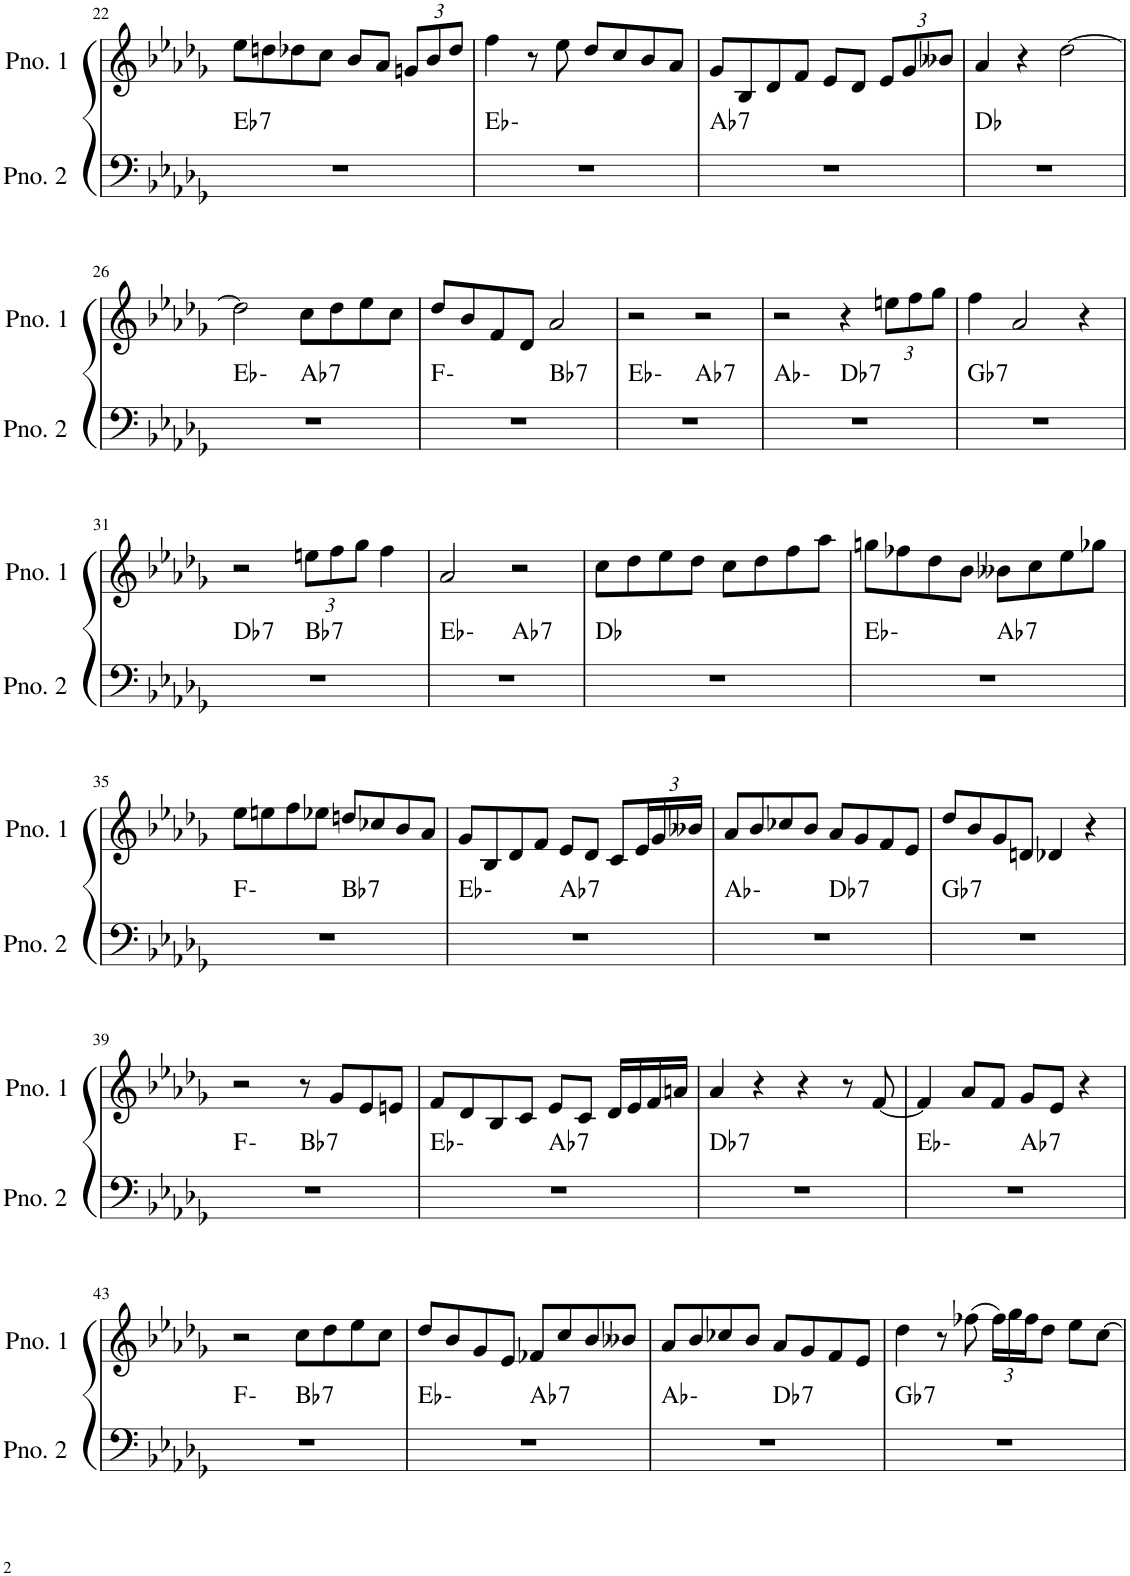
**kern	**harte	**kern
*part2	*part2	*part1
*staff2	*	*staff1
*I"ピアノ 2	*	*I"ピアノ 1
!!LO:PB:g=z
*clefF4	*	*clefG2
*k[b-e-a-d-g-]	*	*k[b-e-a-d-g-]
*M4/4	*	*M4/4
=22	=22	=22
!	!LO:H:kt=7	!
1r	Eb:7	8ee-\L
.	.	8ddn\
.	.	8dd-X\
.	.	8cc\J
.	.	8b-/L
.	.	8a-/J
*	*	*Xbrackettup
.	.	12gn/L
.	.	12b-/
.	.	12dd-/J
=23	=23	=23
1r	Eb:min	4ff\
.	.	8r
.	.	8ee-\
.	.	8dd-/L
.	.	8cc/
.	.	8b-/
.	.	8a-/J
=24	=24	=24
!	!LO:H:kt=7	!
1r	Ab:7	8g-/L
.	.	8B-/
.	.	8d-/
.	.	8f/J
.	.	8e-/L
.	.	8d-/J
.	.	12e-/L
.	.	12g-/
.	.	12b--X/J
=25	=25	=25
1r	Db:maj	4a-/
.	.	4r
.	.	[2dd-\
!!LO:LB:g=z
=26	=26	=26
*^	*	*
1r	2ryy	Eb:min	2dd-\]
!	!	!LO:H:kt=7	!
.	2ryy	Ab:7	8cc\L
.	.	.	8dd-\
.	.	.	8ee-\
.	.	.	8cc\J
=27	=27	=27	=27
1r	2ryy	F:min	8dd-/L
.	.	.	8b-/
.	.	.	8f/
.	.	.	8d-/J
!	!	!LO:H:kt=7	!
.	2ryy	Bb:7	2a-/
=28	=28	=28	=28
1r	2ryy	Eb:min	2r
!	!	!LO:H:kt=7	!
.	2ryy	Ab:7	2r
=29	=29	=29	=29
1r	2ryy	Ab:min	2r
!	!	!LO:H:kt=7	!
.	2ryy	Db:7	4r
.	.	.	12een\L
.	.	.	12ff\
.	.	.	12gg-\J
=30	=30	=30	=30
!	!	!LO:H:kt=7	!
*v	*v	*	*
1r	Gb:7	4ff\
.	.	2a-/
.	.	4r
!!LO:LB:g=z
=31	=31	=31
!	!LO:H:kt=7	!
*^	*	*
1r	2ryy	Db:7	2r
!	!	!LO:H:kt=7	!
.	2ryy	Bb:7	12een\L
.	.	.	12ff\
.	.	.	12gg-\J
.	.	.	4ff\
=32	=32	=32	=32
1r	2ryy	Eb:min	2a-/
!	!	!LO:H:kt=7	!
.	2ryy	Ab:7	2r
*v	*v	*	*
=33	=33	=33
1r	Db:maj	8cc\L
.	.	8dd-\
.	.	8ee-\
.	.	8dd-\J
.	.	8cc\L
.	.	8dd-\
.	.	8ff\
.	.	8aa-\J
=34	=34	=34
*^	*	*
1r	2ryy	Eb:min	8ggn\L
.	.	.	8ff-X\
.	.	.	8dd-\
.	.	.	8b-\J
!	!	!LO:H:kt=7	!
.	2ryy	Ab:7	8b--X\L
.	.	.	8cc\
.	.	.	8ee-\
.	.	.	8gg-X\J
!!LO:LB:g=z
=35	=35	=35	=35
1r	2ryy	F:min	8ee-\L
.	.	.	8een\
.	.	.	8ff\
.	.	.	8ee-X\J
!	!	!LO:H:kt=7	!
.	2ryy	Bb:7	8ddn/L
.	.	.	8cc-X/
.	.	.	8b-/
.	.	.	8a-/J
=36	=36	=36	=36
1r	2ryy	Eb:min	8g-/L
.	.	.	8B-/
.	.	.	8d-/
.	.	.	8f/J
!	!	!LO:H:kt=7	!
.	2ryy	Ab:7	8e-/L
.	.	.	8d-/J
.	.	.	8c/L
.	.	.	24e-/L
.	.	.	24g-/
.	.	.	24b--X/JJ
=37	=37	=37	=37
1r	2ryy	Ab:min	8a-/L
.	.	.	8b-/
.	.	.	8cc-X/
.	.	.	8b-/J
!	!	!LO:H:kt=7	!
.	2ryy	Db:7	8a-/L
.	.	.	8g-/
.	.	.	8f/
.	.	.	8e-/J
=38	=38	=38	=38
!	!	!LO:H:kt=7	!
*v	*v	*	*
1r	Gb:7	8dd-/L
.	.	8b-/
.	.	8g-/
.	.	8dn/J
.	.	4d-X/
.	.	4r
!!LO:LB:g=z
=39	=39	=39
*^	*	*
1r	2ryy	F:min	2r
!	!	!LO:H:kt=7	!
.	2ryy	Bb:7	8r
.	.	.	8g-/L
.	.	.	8e-/
.	.	.	8en/J
=40	=40	=40	=40
1r	2ryy	Eb:min	8f/L
.	.	.	8d-/
.	.	.	8B-/
.	.	.	8c/J
!	!	!LO:H:kt=7	!
.	2ryy	Ab:7	8e-/L
.	.	.	8c/J
.	.	.	16d-/LL
.	.	.	16e-/
.	.	.	16f/
.	.	.	16an/JJ
=41	=41	=41	=41
!	!	!LO:H:kt=7	!
*v	*v	*	*
1r	Db:7	4a-/
.	.	4r
.	.	4r
.	.	8r
.	.	[8f/
=42	=42	=42
*^	*	*
1r	2ryy	Eb:min	4f/]
.	.	.	8a-/L
.	.	.	8f/J
!	!	!LO:H:kt=7	!
.	2ryy	Ab:7	8g-/L
.	.	.	8e-/J
.	.	.	4r
!!LO:LB:g=z
=43	=43	=43	=43
1r	2ryy	F:min	2r
!	!	!LO:H:kt=7	!
.	2ryy	Bb:7	8cc\L
.	.	.	8dd-\
.	.	.	8ee-\
.	.	.	8cc\J
=44	=44	=44	=44
1r	2ryy	Eb:min	8dd-/L
.	.	.	8b-/
.	.	.	8g-/
.	.	.	8e-/J
!	!	!LO:H:kt=7	!
.	2ryy	Ab:7	8f-X/L
.	.	.	8cc/
.	.	.	8b-/
.	.	.	8b--X/J
=45	=45	=45	=45
1r	2ryy	Ab:min	8a-/L
.	.	.	8b-/
.	.	.	8cc-X/
.	.	.	8b-/J
!	!	!LO:H:kt=7	!
.	2ryy	Db:7	8a-/L
.	.	.	8g-/
.	.	.	8f/
.	.	.	8e-/J
=46	=46	=46	=46
!	!	!LO:H:kt=7	!
*v	*v	*	*
1r	Gb:7	4dd-\
.	.	8r
.	.	(8ff-X\
.	.	24ff-\LL)
.	.	24gg-\
.	.	24ff-\J
.	.	8dd-\J
.	.	8ee-\L
.	.	[8cc\J
=	=	=
*-	*-	*-
